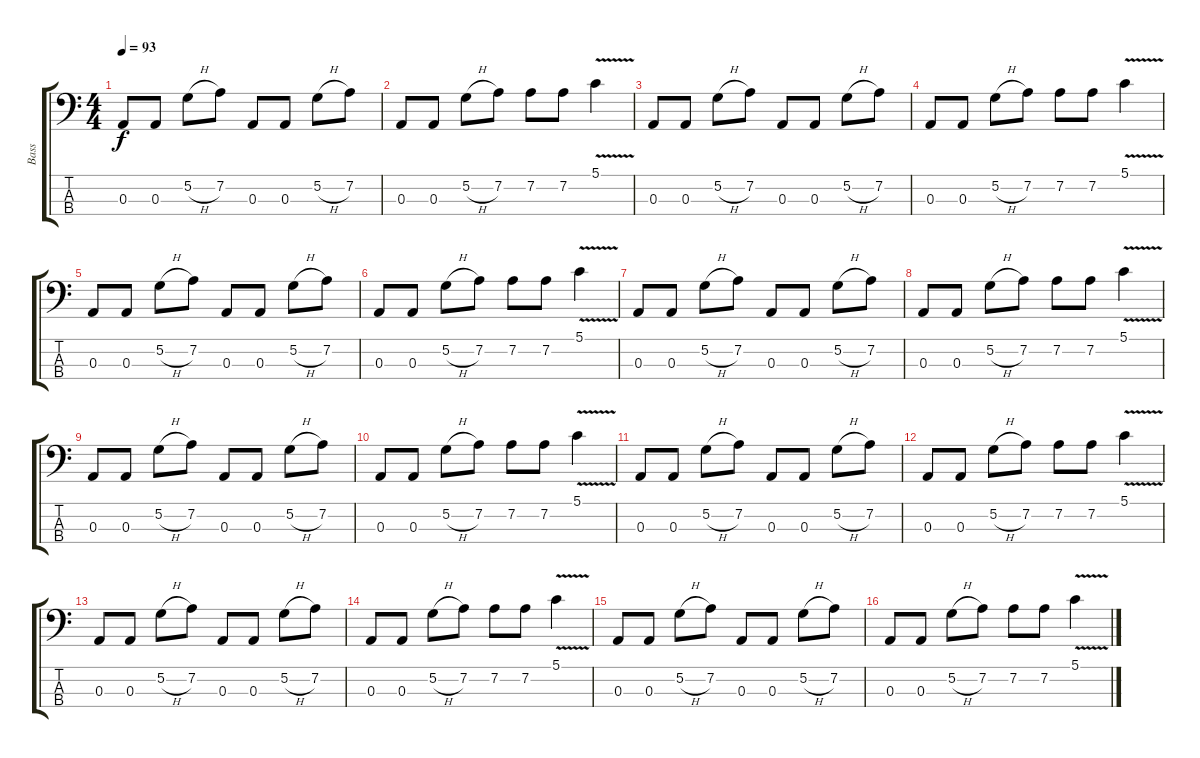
\track ("Bass" "Bass") {instrument electricbasspick}
\staff {score tabs}
\tuning (G2 D2 A1 E1) {hide}
\ts (4 4)
\tempo 93
\clef f4
\ks c
0.3.8{dy f} 0.3.8 5.2{h}.8 7.2.8 0.3.8 0.3.8 5.2{h}.8 7.2.8 |
0.3.8 0.3.8 5.2{h}.8 7.2.8 7.2.8 7.2.8 5.1{v}.4 |
0.3.8 0.3.8 5.2{h}.8 7.2.8 0.3.8 0.3.8 5.2{h}.8 7.2.8 |
0.3.8 0.3.8 5.2{h}.8 7.2.8 7.2.8 7.2.8 5.1{v}.4 |
0.3.8 0.3.8 5.2{h}.8 7.2.8 0.3.8 0.3.8 5.2{h}.8 7.2.8 |
0.3.8 0.3.8 5.2{h}.8 7.2.8 7.2.8 7.2.8 5.1{v}.4 |
0.3.8 0.3.8 5.2{h}.8 7.2.8 0.3.8 0.3.8 5.2{h}.8 7.2.8 |
0.3.8 0.3.8 5.2{h}.8 7.2.8 7.2.8 7.2.8 5.1{v}.4 |
0.3.8 0.3.8 5.2{h}.8 7.2.8 0.3.8 0.3.8 5.2{h}.8 7.2.8 |
0.3.8 0.3.8 5.2{h}.8 7.2.8 7.2.8 7.2.8 5.1{v}.4 |
0.3.8 0.3.8 5.2{h}.8 7.2.8 0.3.8 0.3.8 5.2{h}.8 7.2.8 |
0.3.8 0.3.8 5.2{h}.8 7.2.8 7.2.8 7.2.8 5.1{v}.4 |
0.3.8 0.3.8 5.2{h}.8 7.2.8 0.3.8 0.3.8 5.2{h}.8 7.2.8 |
0.3.8 0.3.8 5.2{h}.8 7.2.8 7.2.8 7.2.8 5.1{v}.4 |
0.3.8 0.3.8 5.2{h}.8 7.2.8 0.3.8 0.3.8 5.2{h}.8 7.2.8 |
0.3.8 0.3.8 5.2{h}.8 7.2.8 7.2.8 7.2.8 5.1{v}.4
